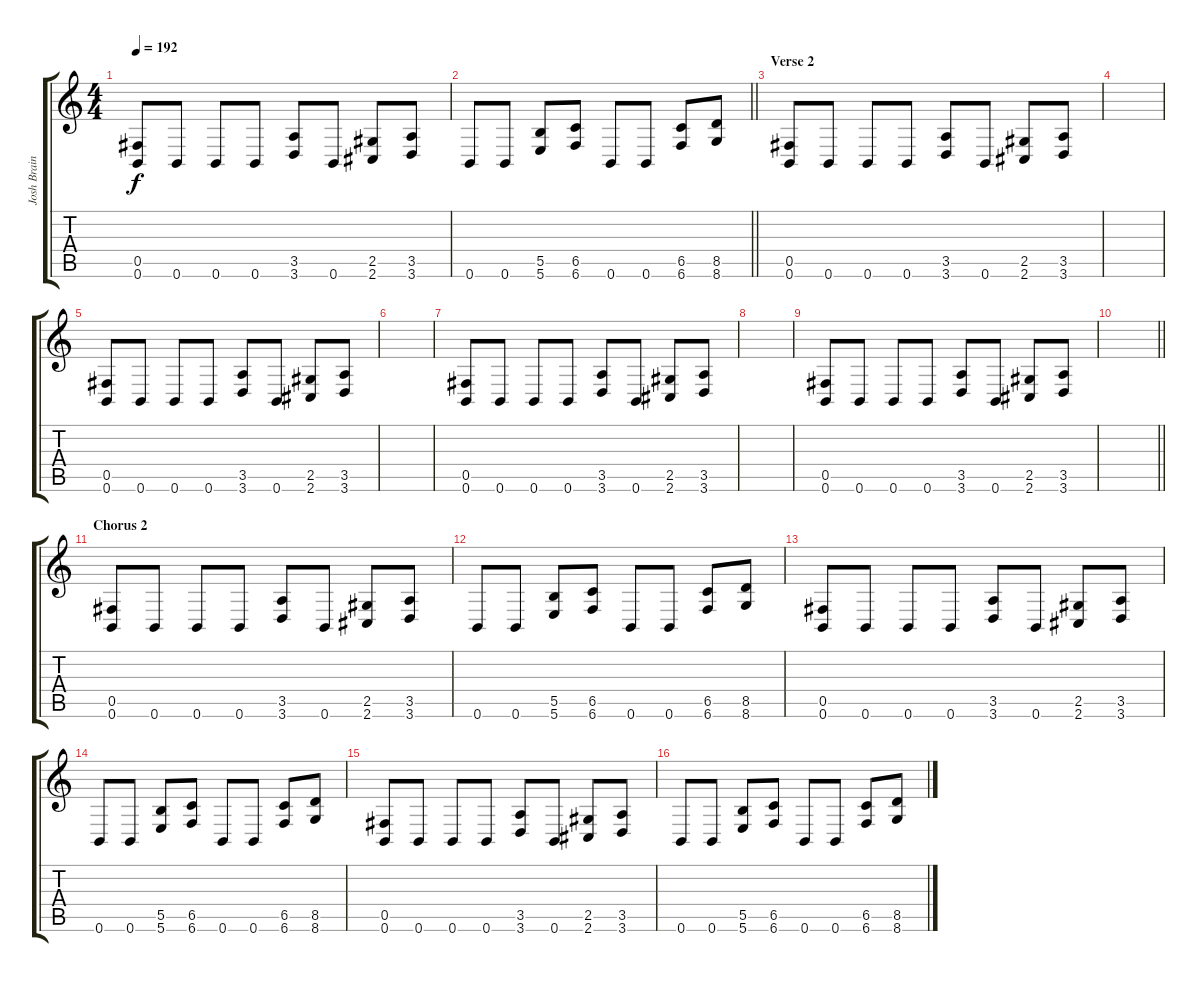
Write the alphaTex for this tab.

\track ("Josh Brainard" "Josh Brain") {instrument distortionguitar}
\staff {score tabs}
\tuning (Db4 Ab3 E3 B2 Gb2 B1) {hide}
\ts (4 4)
\tempo 192
\clef g2
\ks c
(0.5 0.6).8{dy f} 0.6.8 0.6.8 0.6.8 (3.5 3.6).8 0.6.8 (2.5 2.6).8 (3.5 3.6).8 |
\barLineRight lightlight
0.6.8 0.6.8 (5.5 5.6).8 (6.5 6.6).8 0.6.8 0.6.8 (6.5 6.6).8 (8.5 8.6).8 |
\section ("" "Verse 2")
(0.5 0.6).8 0.6.8 0.6.8 0.6.8 (3.5 3.6).8 0.6.8 (2.5 2.6).8 (3.5 3.6).8 |
|
(0.5 0.6).8 0.6.8 0.6.8 0.6.8 (3.5 3.6).8 0.6.8 (2.5 2.6).8 (3.5 3.6).8 |
|
(0.5 0.6).8 0.6.8 0.6.8 0.6.8 (3.5 3.6).8 0.6.8 (2.5 2.6).8 (3.5 3.6).8 |
|
(0.5 0.6).8 0.6.8 0.6.8 0.6.8 (3.5 3.6).8 0.6.8 (2.5 2.6).8 (3.5 3.6).8 |
\barLineRight lightlight
|
\section ("" "Chorus 2")
(0.5 0.6).8 0.6.8 0.6.8 0.6.8 (3.5 3.6).8 0.6.8 (2.5 2.6).8 (3.5 3.6).8 |
0.6.8 0.6.8 (5.5 5.6).8 (6.5 6.6).8 0.6.8 0.6.8 (6.5 6.6).8 (8.5 8.6).8 |
(0.5 0.6).8 0.6.8 0.6.8 0.6.8 (3.5 3.6).8 0.6.8 (2.5 2.6).8 (3.5 3.6).8 |
0.6.8 0.6.8 (5.5 5.6).8 (6.5 6.6).8 0.6.8 0.6.8 (6.5 6.6).8 (8.5 8.6).8 |
(0.5 0.6).8 0.6.8 0.6.8 0.6.8 (3.5 3.6).8 0.6.8 (2.5 2.6).8 (3.5 3.6).8 |
0.6.8 0.6.8 (5.5 5.6).8 (6.5 6.6).8 0.6.8 0.6.8 (6.5 6.6).8 (8.5 8.6).8
